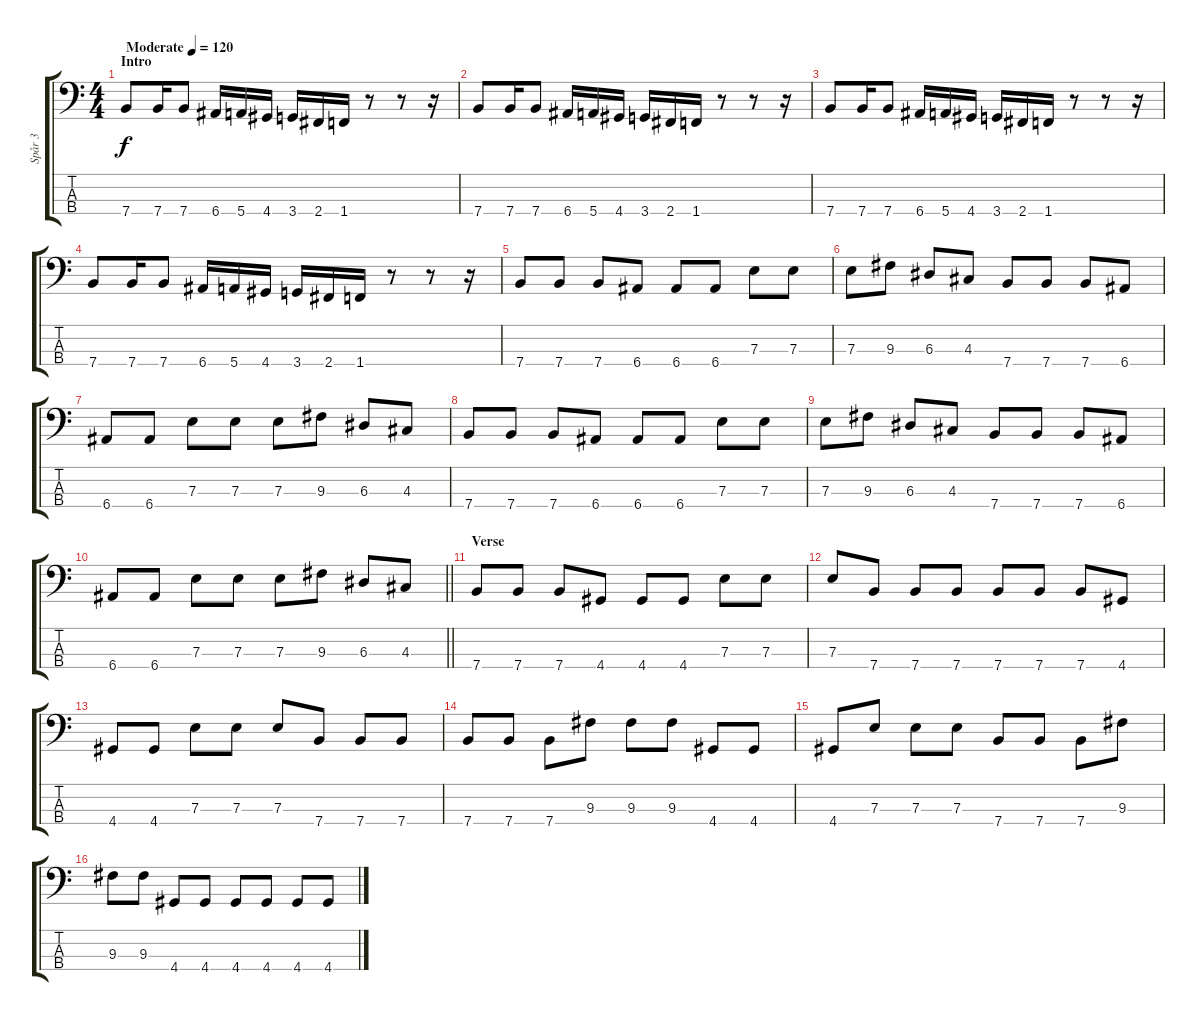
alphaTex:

\track ("Spår 3" "Spår 3") {instrument electricbassfinger}
\staff {score tabs}
\tuning (G2 D2 A1 E1) {hide}
\ts (4 4)
\section ("" "Intro")
\tempo (120 "Moderate")
\clef f4
\ks c
7.4.8{dy f instrument electricbassfinger} 7.4.16 7.4.8 6.4.16 5.4.16 4.4.16 3.4.16 2.4.16 1.4.16 r.8 r.8 r.16 |
7.4.8 7.4.16 7.4.8 6.4.16 5.4.16 4.4.16 3.4.16 2.4.16 1.4.16 r.8 r.8 r.16 |
7.4.8 7.4.16 7.4.8 6.4.16 5.4.16 4.4.16 3.4.16 2.4.16 1.4.16 r.8 r.8 r.16 |
7.4.8 7.4.16 7.4.8 6.4.16 5.4.16 4.4.16 3.4.16 2.4.16 1.4.16 r.8 r.8 r.16 |
7.4.8 7.4.8 7.4.8 6.4.8 6.4.8 6.4.8 7.3.8 7.3.8 |
7.3.8 9.3.8 6.3.8 4.3.8 7.4.8 7.4.8 7.4.8 6.4.8 |
6.4.8 6.4.8 7.3.8 7.3.8 7.3.8 9.3.8 6.3.8 4.3.8 |
7.4.8 7.4.8 7.4.8 6.4.8 6.4.8 6.4.8 7.3.8 7.3.8 |
7.3.8 9.3.8 6.3.8 4.3.8 7.4.8 7.4.8 7.4.8 6.4.8 |
\barLineRight lightlight
6.4.8 6.4.8 7.3.8 7.3.8 7.3.8 9.3.8 6.3.8 4.3.8 |
\section ("" "Verse")
7.4.8 7.4.8 7.4.8 4.4.8 4.4.8 4.4.8 7.3.8 7.3.8 |
7.3.8 7.4.8 7.4.8 7.4.8 7.4.8 7.4.8 7.4.8 4.4.8 |
4.4.8 4.4.8 7.3.8 7.3.8 7.3.8 7.4.8 7.4.8 7.4.8 |
7.4.8 7.4.8 7.4.8 9.3.8 9.3.8 9.3.8 4.4.8 4.4.8 |
4.4.8 7.3.8 7.3.8 7.3.8 7.4.8 7.4.8 7.4.8 9.3.8 |
9.3.8 9.3.8 4.4.8 4.4.8 4.4.8 4.4.8 4.4.8 4.4.8
